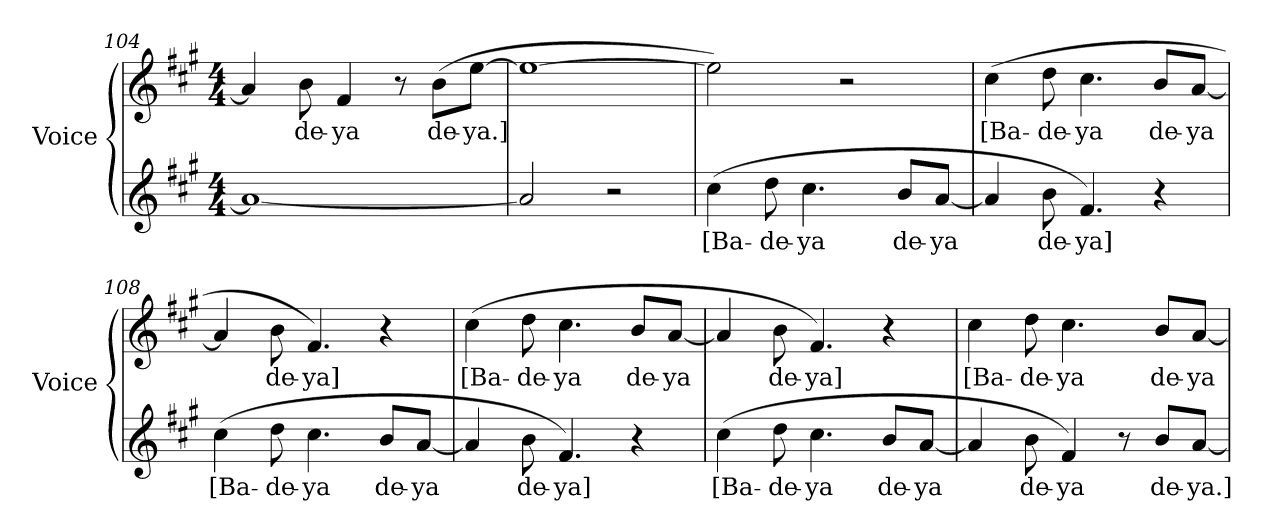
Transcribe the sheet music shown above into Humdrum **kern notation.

**kern	**text	**kern	**text
*part2	*part2	*part1	*part1
*staff2	*staff2	*staff1	*staff1
*I"Voice	*	*I"Voice	*
*I'Voice	*	*I'Voice	*
*clefG2	*	*clefG2	*
*k[f#c#g#]	*	*k[f#c#g#]	*
*A:	*	*A:	*
*M4/4	*	*M4/4	*
=104	=104	=104	=104
1ai_	.	4ai/]	.
!	!	!	!LO:LY:b:color=#000000
.	.	8bi\	de-
!	!	!	!LO:LY:b:color=#000000
.	.	4f#i/	-ya
.	.	8r	.
!	!	!	!LO:LY:b:color=#000000
.	.	(8bi\L	de-
!	!	!	!LO:LY:b:color=#000000
.	.	[8eei\J	-ya.]
=105	=105	=105	=105
2ai/]	.	1eei_	.
2r	.	.	.
=106	=106	=106	=106
!	!LO:LY:b:color=#000000	!	!
(4cc#i\	[Ba-	2eei\])	.
!	!LO:LY:b:color=#000000	!	!
8ddi\	-de-	.	.
!	!LO:LY:b:color=#000000	!	!
4.cc#i\	-ya	.	.
.	.	2r	.
!	!LO:LY:b:color=#000000	!	!
8bi/L	de-	.	.
!	!LO:LY:b:color=#000000	!	!
[8ai/J	-ya	.	.
=107	=107	=107	=107
!	!	!	!LO:LY:b:color=#000000
4ai/]	.	(4cc#i\	[Ba-
!	!LO:LY:b:color=#000000	!	!
!	!	!	!LO:LY:b:color=#000000
8bi\	de-	8ddi\	-de-
!	!LO:LY:b:color=#000000	!	!
!	!	!	!LO:LY:b:color=#000000
4.f#i/)	-ya]	4.cc#i\	-ya
!	!	!	!LO:LY:b:color=#000000
4r	.	8bi/L	de-
!	!	!	!LO:LY:b:color=#000000
.	.	[8ai/J	-ya
!!LO:LB:g=z
=108	=108	=108	=108
!	!LO:LY:b:color=#000000	!	!
(4cc#i\	[Ba-	4ai/]	.
!	!LO:LY:b:color=#000000	!	!
!	!	!	!LO:LY:b:color=#000000
8ddi\	-de-	8bi\	de-
!	!LO:LY:b:color=#000000	!	!
!	!	!	!LO:LY:b:color=#000000
4.cc#i\	-ya	4.f#i/)	-ya]
!	!LO:LY:b:color=#000000	!	!
8bi/L	de-	4r	.
!	!LO:LY:b:color=#000000	!	!
[8ai/J	-ya	.	.
!!LO:LB:g=z
=109	=109	=109	=109
!	!	!	!LO:LY:b:color=#000000
4ai/]	.	(4cc#i\	[Ba-
!	!LO:LY:b:color=#000000	!	!
!	!	!	!LO:LY:b:color=#000000
8bi\	de-	8ddi\	-de-
!	!LO:LY:b:color=#000000	!	!
!	!	!	!LO:LY:b:color=#000000
4.f#i/)	-ya]	4.cc#i\	-ya
!	!	!	!LO:LY:b:color=#000000
4r	.	8bi/L	de-
!	!	!	!LO:LY:b:color=#000000
.	.	[8ai/J	-ya
=110	=110	=110	=110
!	!LO:LY:b:color=#000000	!	!
(4cc#i\	[Ba-	4ai/]	.
!	!LO:LY:b:color=#000000	!	!
!	!	!	!LO:LY:b:color=#000000
8ddi\	-de-	8bi\	de-
!	!LO:LY:b:color=#000000	!	!
!	!	!	!LO:LY:b:color=#000000
4.cc#i\	-ya	4.f#i/)	-ya]
!	!LO:LY:b:color=#000000	!	!
8bi/L	de-	4r	.
!	!LO:LY:b:color=#000000	!	!
[8ai/J	-ya	.	.
!!LO:LB:g=z
=111	=111	=111	=111
!	!	!	!LO:LY:b:color=#000000
4ai/]	.	4cc#i\	[Ba-
!	!LO:LY:b:color=#000000	!	!
!	!	!	!LO:LY:b:color=#000000
8bi\	de-	8ddi\	-de-
!	!LO:LY:b:color=#000000	!	!
!	!	!	!LO:LY:b:color=#000000
4f#i/)	-ya	4.cc#i\	-ya
8r	.	.	.
!	!LO:LY:b:color=#000000	!	!
!	!	!	!LO:LY:b:color=#000000
8bi/L	de-	8bi/L	de-
!	!LO:LY:b:color=#000000	!	!
!	!	!	!LO:LY:b:color=#000000
[8ai/J	-ya.]	[8ai/J	-ya
=	=	=	=
*-	*-	*-	*-
